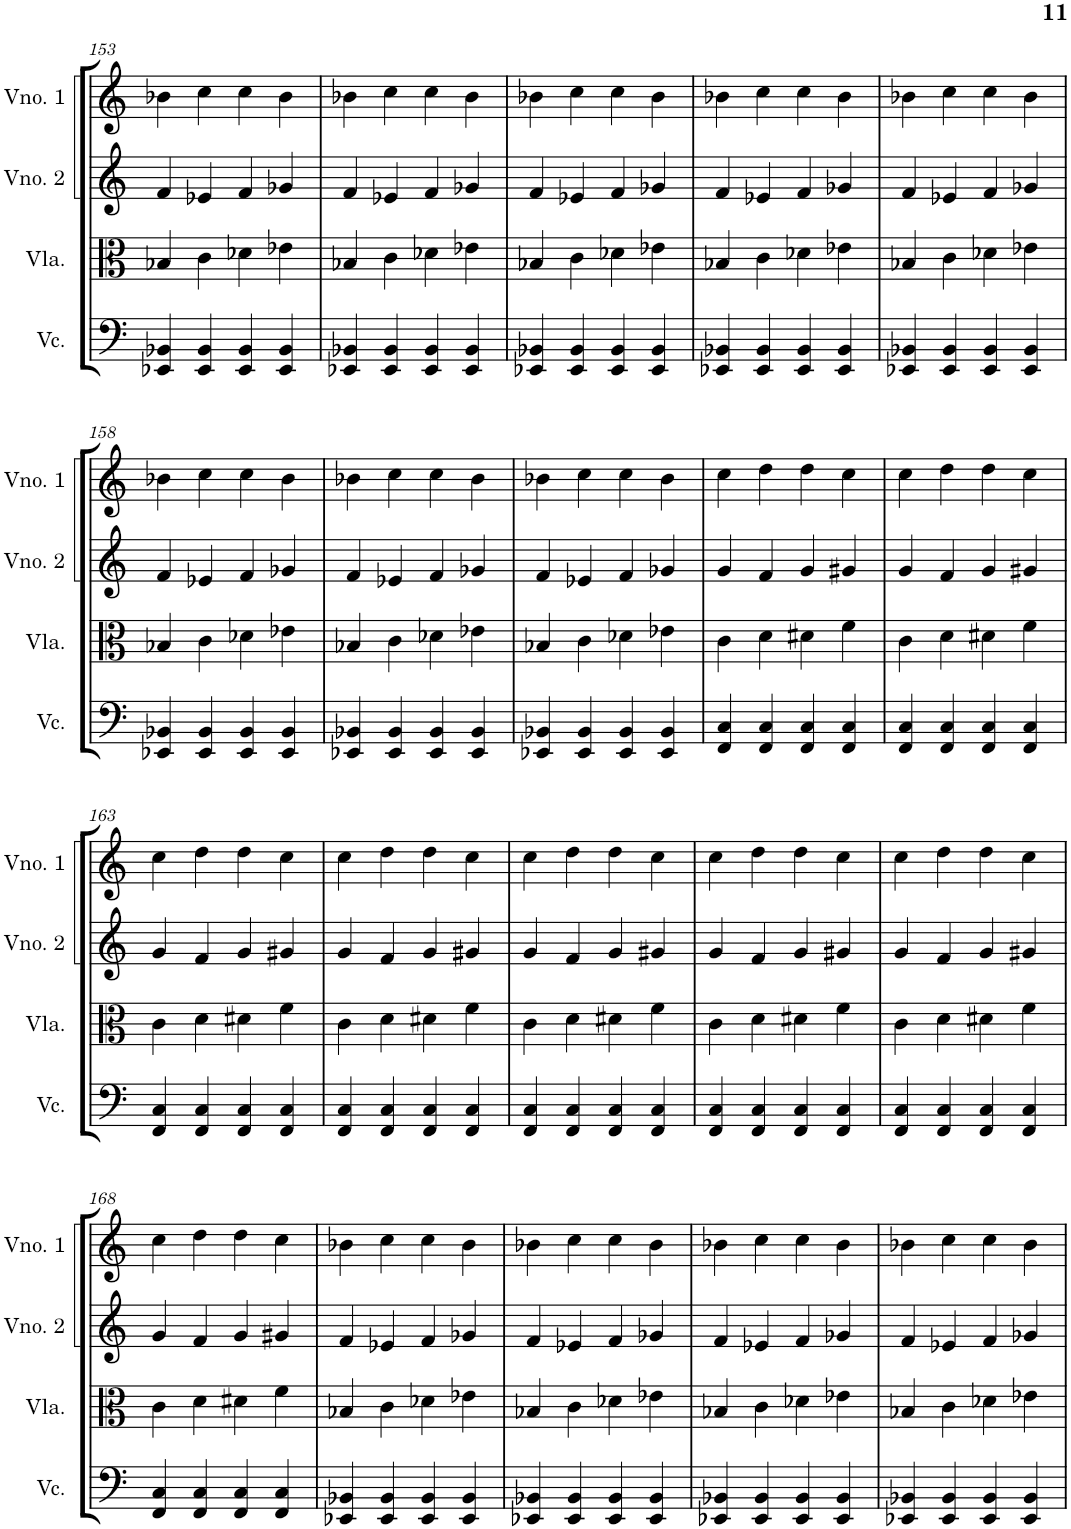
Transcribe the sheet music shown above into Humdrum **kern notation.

**kern	**kern	**kern	**kern
*part4	*part3	*part2	*part1
*staff4	*staff3	*staff2	*staff1
*I"Violoncelo	*I"Viola	*I"Violino 2	*I"Violino 1
*I'Vc.	*I'Vla.	*I'Vno. 2	*I'Vno. 1
!!LO:PB:g=z
*clefF4	*clefC3	*clefG2	*clefG2
*k[]	*k[]	*k[]	*k[]
*M4/4	*M4/4	*M4/4	*M4/4
=153	=153	=153	=153
4EE-X/ 4BB-X/	4B-X/	4f/	4b-X\
4EE-/ 4BB-/	4c\	4e-X/	4cc\
4EE-/ 4BB-/	4d-X\	4f/	4cc\
4EE-/ 4BB-/	4e-X\	4g-X/	4b-\
=154	=154	=154	=154
4EE-X/ 4BB-X/	4B-X/	4f/	4b-X\
4EE-/ 4BB-/	4c\	4e-X/	4cc\
4EE-/ 4BB-/	4d-X\	4f/	4cc\
4EE-/ 4BB-/	4e-X\	4g-X/	4b-\
=155	=155	=155	=155
4EE-X/ 4BB-X/	4B-X/	4f/	4b-X\
4EE-/ 4BB-/	4c\	4e-X/	4cc\
4EE-/ 4BB-/	4d-X\	4f/	4cc\
4EE-/ 4BB-/	4e-X\	4g-X/	4b-\
=156	=156	=156	=156
4EE-X/ 4BB-X/	4B-X/	4f/	4b-X\
4EE-/ 4BB-/	4c\	4e-X/	4cc\
4EE-/ 4BB-/	4d-X\	4f/	4cc\
4EE-/ 4BB-/	4e-X\	4g-X/	4b-\
=157	=157	=157	=157
4EE-X/ 4BB-X/	4B-X/	4f/	4b-X\
4EE-/ 4BB-/	4c\	4e-X/	4cc\
4EE-/ 4BB-/	4d-X\	4f/	4cc\
4EE-/ 4BB-/	4e-X\	4g-X/	4b-\
!!LO:LB:g=z
=158	=158	=158	=158
4EE-X/ 4BB-X/	4B-X/	4f/	4b-X\
4EE-/ 4BB-/	4c\	4e-X/	4cc\
4EE-/ 4BB-/	4d-X\	4f/	4cc\
4EE-/ 4BB-/	4e-X\	4g-X/	4b-\
=159	=159	=159	=159
4EE-X/ 4BB-X/	4B-X/	4f/	4b-X\
4EE-/ 4BB-/	4c\	4e-X/	4cc\
4EE-/ 4BB-/	4d-X\	4f/	4cc\
4EE-/ 4BB-/	4e-X\	4g-X/	4b-\
=160	=160	=160	=160
4EE-X/ 4BB-X/	4B-X/	4f/	4b-X\
4EE-/ 4BB-/	4c\	4e-X/	4cc\
4EE-/ 4BB-/	4d-X\	4f/	4cc\
4EE-/ 4BB-/	4e-X\	4g-X/	4b-\
=161	=161	=161	=161
4FF/ 4C/	4c\	4g/	4cc\
4FF/ 4C/	4d\	4f/	4dd\
4FF/ 4C/	4d#X\	4g/	4dd\
4FF/ 4C/	4f\	4g#X/	4cc\
=162	=162	=162	=162
4FF/ 4C/	4c\	4g/	4cc\
4FF/ 4C/	4d\	4f/	4dd\
4FF/ 4C/	4d#X\	4g/	4dd\
4FF/ 4C/	4f\	4g#X/	4cc\
!!LO:LB:g=z
=163	=163	=163	=163
4FF/ 4C/	4c\	4g/	4cc\
4FF/ 4C/	4d\	4f/	4dd\
4FF/ 4C/	4d#X\	4g/	4dd\
4FF/ 4C/	4f\	4g#X/	4cc\
=164	=164	=164	=164
4FF/ 4C/	4c\	4g/	4cc\
4FF/ 4C/	4d\	4f/	4dd\
4FF/ 4C/	4d#X\	4g/	4dd\
4FF/ 4C/	4f\	4g#X/	4cc\
=165	=165	=165	=165
4FF/ 4C/	4c\	4g/	4cc\
4FF/ 4C/	4d\	4f/	4dd\
4FF/ 4C/	4d#X\	4g/	4dd\
4FF/ 4C/	4f\	4g#X/	4cc\
=166	=166	=166	=166
4FF/ 4C/	4c\	4g/	4cc\
4FF/ 4C/	4d\	4f/	4dd\
4FF/ 4C/	4d#X\	4g/	4dd\
4FF/ 4C/	4f\	4g#X/	4cc\
=167	=167	=167	=167
4FF/ 4C/	4c\	4g/	4cc\
4FF/ 4C/	4d\	4f/	4dd\
4FF/ 4C/	4d#X\	4g/	4dd\
4FF/ 4C/	4f\	4g#X/	4cc\
!!LO:LB:g=z
=168	=168	=168	=168
4FF/ 4C/	4c\	4g/	4cc\
4FF/ 4C/	4d\	4f/	4dd\
4FF/ 4C/	4d#X\	4g/	4dd\
4FF/ 4C/	4f\	4g#X/	4cc\
=169	=169	=169	=169
4EE-X/ 4BB-X/	4B-X/	4f/	4b-X\
4EE-/ 4BB-/	4c\	4e-X/	4cc\
4EE-/ 4BB-/	4d-X\	4f/	4cc\
4EE-/ 4BB-/	4e-X\	4g-X/	4b-\
=170	=170	=170	=170
4EE-X/ 4BB-X/	4B-X/	4f/	4b-X\
4EE-/ 4BB-/	4c\	4e-X/	4cc\
4EE-/ 4BB-/	4d-X\	4f/	4cc\
4EE-/ 4BB-/	4e-X\	4g-X/	4b-\
=171	=171	=171	=171
4EE-X/ 4BB-X/	4B-X/	4f/	4b-X\
4EE-/ 4BB-/	4c\	4e-X/	4cc\
4EE-/ 4BB-/	4d-X\	4f/	4cc\
4EE-/ 4BB-/	4e-X\	4g-X/	4b-\
=172	=172	=172	=172
4EE-X/ 4BB-X/	4B-X/	4f/	4b-X\
4EE-/ 4BB-/	4c\	4e-X/	4cc\
4EE-/ 4BB-/	4d-X\	4f/	4cc\
4EE-/ 4BB-/	4e-X\	4g-X/	4b-\
=	=	=	=
*-	*-	*-	*-
